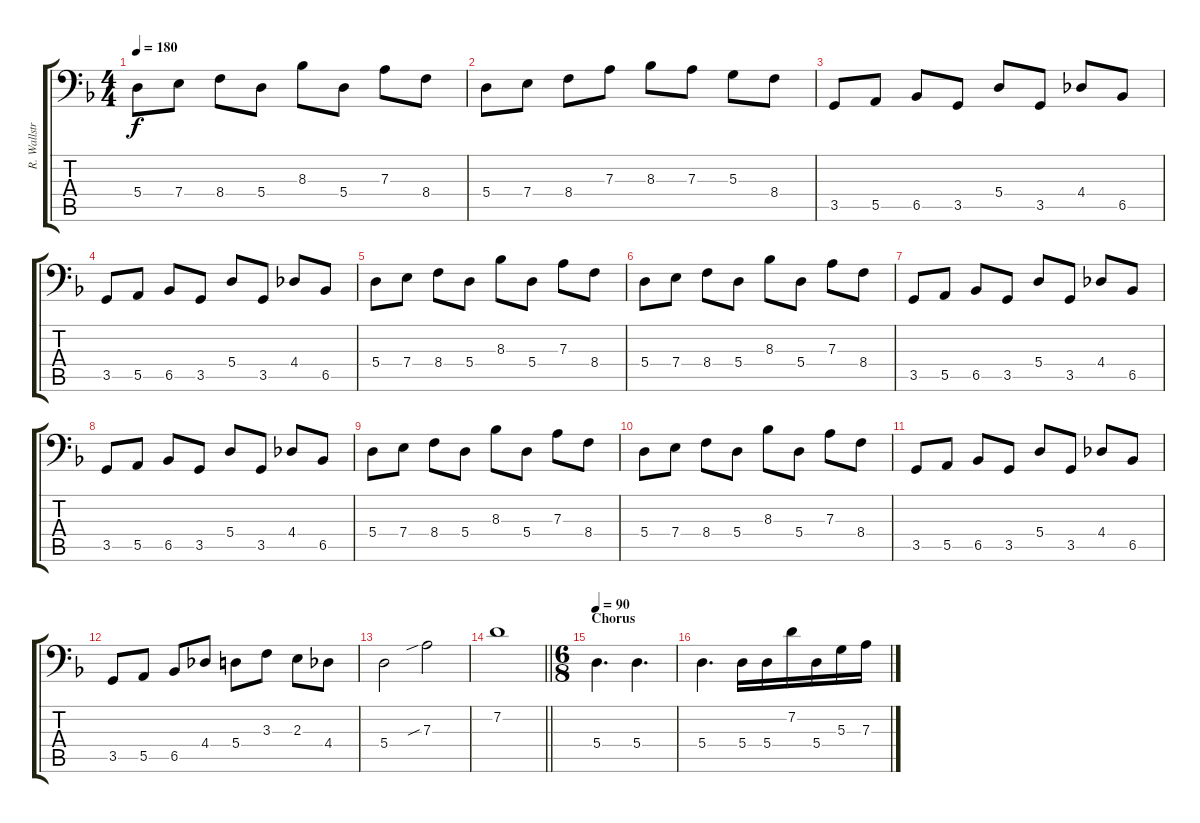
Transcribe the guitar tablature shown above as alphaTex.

\track ("R. Wallström (Bass)" "R. Wallstr") {instrument electricbassfinger}
\staff {score tabs}
\tuning (C3 G2 D2 A1 E1 B0) {hide}
\ts (4 4)
\tempo 180
\clef f4
\ks dminor
5.4.8{dy f} 7.4.8 8.4.8 5.4.8 8.3.8 5.4.8 7.3.8 8.4.8 |
5.4.8 7.4.8 8.4.8 7.3.8 8.3.8 7.3.8 5.3.8 8.4.8 |
3.5.8 5.5.8 6.5.8 3.5.8 5.4.8 3.5.8 4.4.8 6.5.8 |
3.5.8 5.5.8 6.5.8 3.5.8 5.4.8 3.5.8 4.4.8 6.5.8 |
5.4.8 7.4.8 8.4.8 5.4.8 8.3.8 5.4.8 7.3.8 8.4.8 |
5.4.8 7.4.8 8.4.8 5.4.8 8.3.8 5.4.8 7.3.8 8.4.8 |
3.5.8 5.5.8 6.5.8 3.5.8 5.4.8 3.5.8 4.4.8 6.5.8 |
3.5.8 5.5.8 6.5.8 3.5.8 5.4.8 3.5.8 4.4.8 6.5.8 |
5.4.8 7.4.8 8.4.8 5.4.8 8.3.8 5.4.8 7.3.8 8.4.8 |
5.4.8 7.4.8 8.4.8 5.4.8 8.3.8 5.4.8 7.3.8 8.4.8 |
3.5.8 5.5.8 6.5.8 3.5.8 5.4.8 3.5.8 4.4.8 6.5.8 |
3.5.8 5.5.8 6.5.8 4.4.8 5.4.8 3.3.8 2.3.8 4.4.8 |
5.4.2 7.3{sib}.2 |
\barLineRight lightlight
7.2.1 |
\ts (6 8)
\section ("" "Chorus")
\tempo 90
5.4.4{d} 5.4.4{d} |
5.4.4{d} 5.4.16 5.4.16 7.2.16 5.4.16 5.3.16 7.3.16
